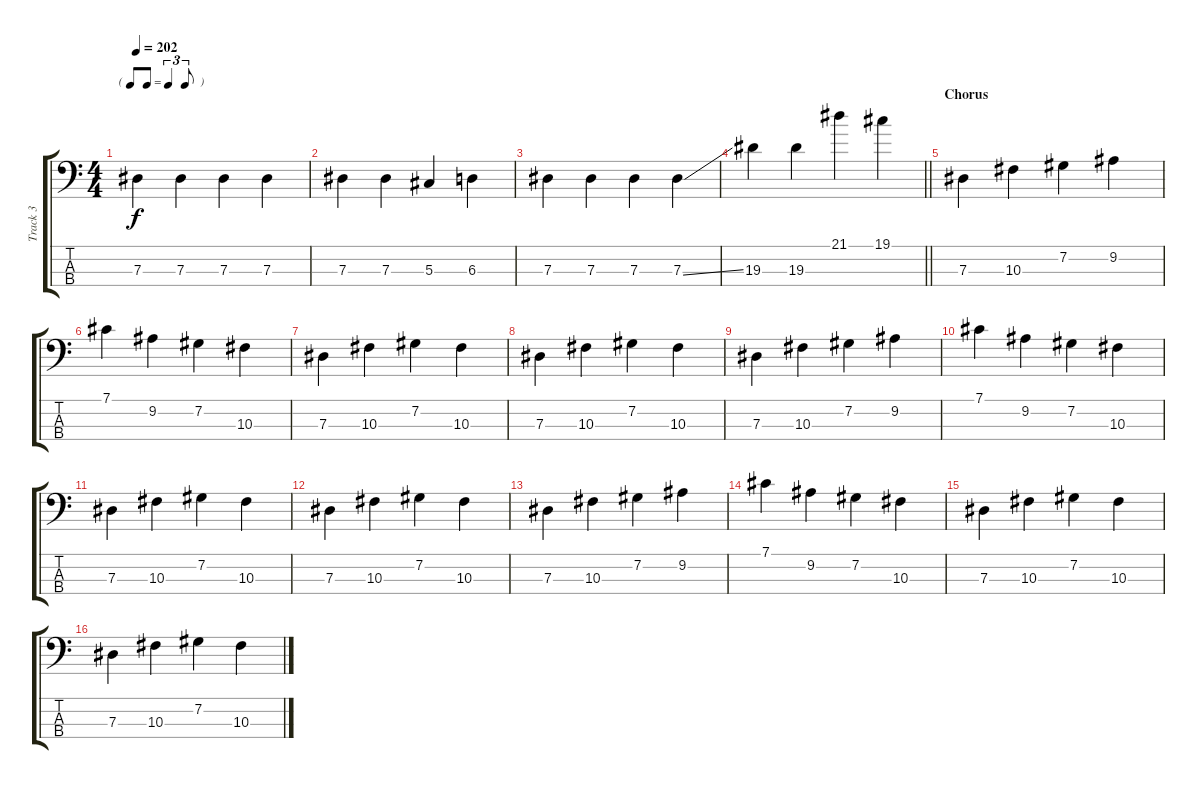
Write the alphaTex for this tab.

\track ("Track 3" "Track 3") {instrument electricbassfinger}
\staff {score tabs}
\tuning (Gb2 Db2 Ab1 Eb1) {hide}
\ts (4 4)
\tf triplet8th
\tempo 202
\clef f4
\ks c
7.3.4{dy f} 7.3.4 7.3.4 7.3.4 |
7.3.4 7.3.4 5.3.4 6.3.4 |
7.3.4 7.3.4 7.3.4 7.3{ss}.4 |
\barLineRight lightlight
19.3.4 19.3.4 21.1.4 19.1.4 |
\section ("" "Chorus")
7.3.4 10.3.4 7.2.4 9.2.4 |
7.1.4 9.2.4 7.2.4 10.3.4 |
7.3.4 10.3.4 7.2.4 10.3.4 |
7.3.4 10.3.4 7.2.4 10.3.4 |
7.3.4 10.3.4 7.2.4 9.2.4 |
7.1.4 9.2.4 7.2.4 10.3.4 |
7.3.4 10.3.4 7.2.4 10.3.4 |
7.3.4 10.3.4 7.2.4 10.3.4 |
7.3.4 10.3.4 7.2.4 9.2.4 |
7.1.4 9.2.4 7.2.4 10.3.4 |
7.3.4 10.3.4 7.2.4 10.3.4 |
7.3.4 10.3.4 7.2.4 10.3.4
